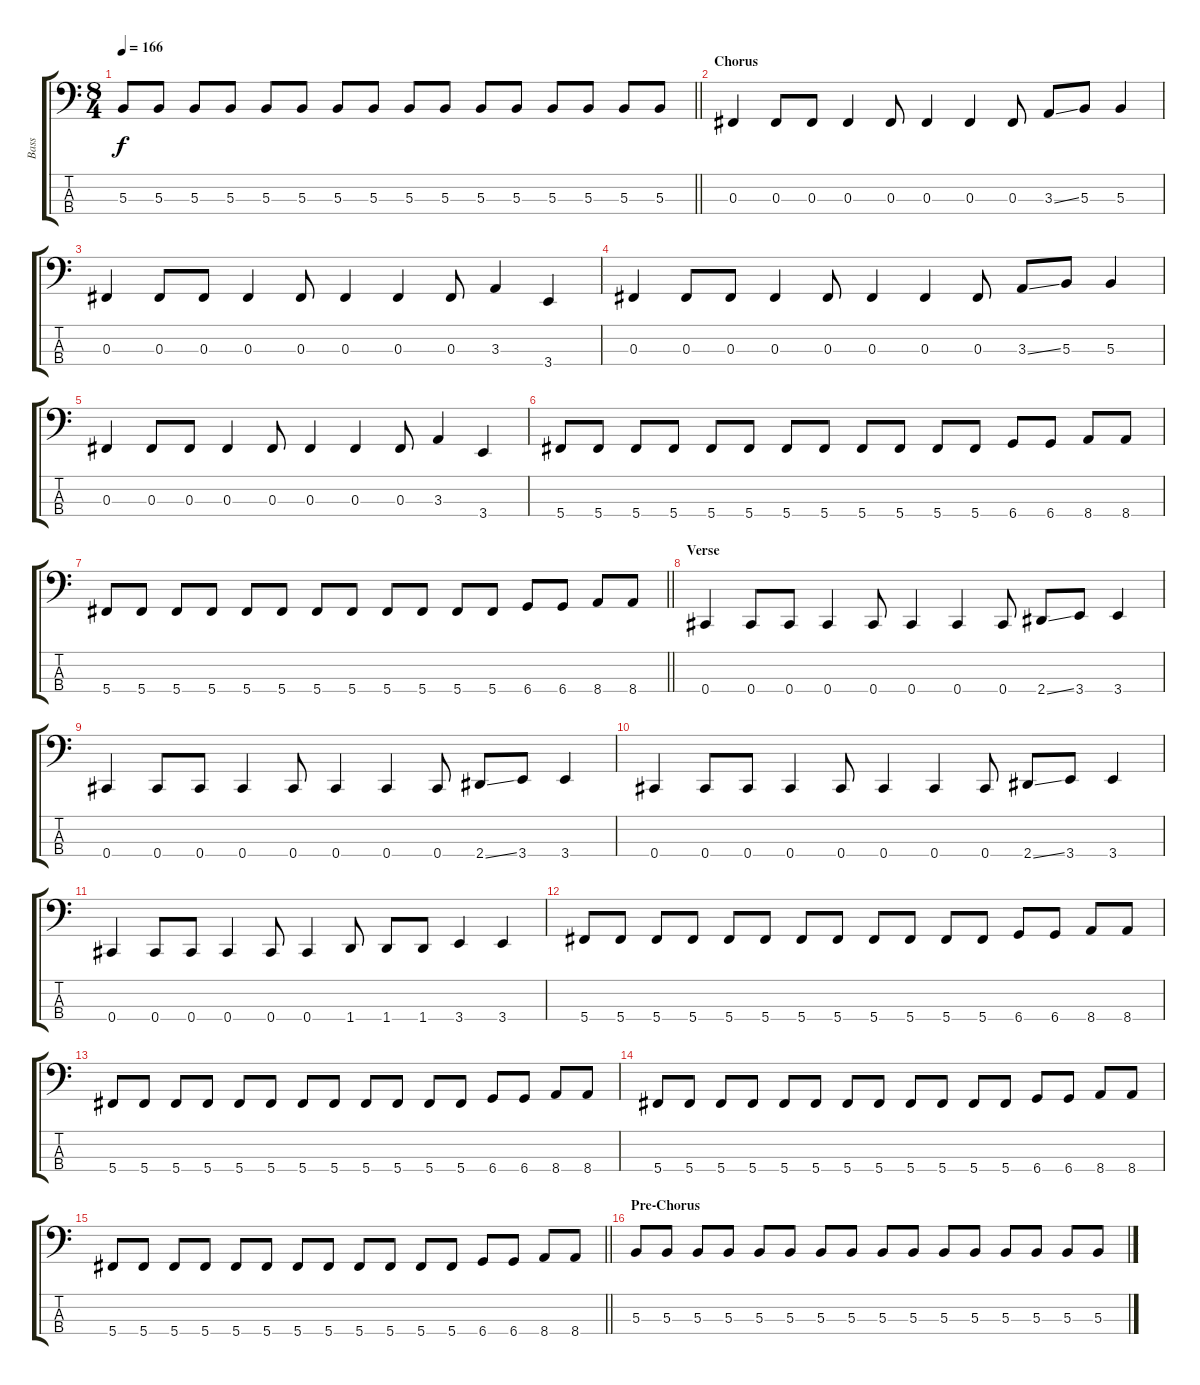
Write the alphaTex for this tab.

\track ("Bass" "Bass") {instrument electricbassfinger}
\staff {score tabs}
\tuning (E2 B1 Gb1 Db1) {hide}
\ts (8 4)
\tempo 166
\clef f4
\barLineRight lightlight
\ks c
5.3.8{dy f} 5.3.8 5.3.8 5.3.8 5.3.8 5.3.8 5.3.8 5.3.8 5.3.8 5.3.8 5.3.8 5.3.8 5.3.8 5.3.8 5.3.8 5.3.8 |
\section ("" "Chorus")
0.3.4 0.3.8 0.3.8 0.3.4 0.3.8 0.3.4 0.3.4 0.3.8 3.3{ss}.8 5.3.8 5.3.4 |
0.3.4 0.3.8 0.3.8 0.3.4 0.3.8 0.3.4 0.3.4 0.3.8 3.3.4 3.4.4 |
0.3.4 0.3.8 0.3.8 0.3.4 0.3.8 0.3.4 0.3.4 0.3.8 3.3{ss}.8 5.3.8 5.3.4 |
0.3.4 0.3.8 0.3.8 0.3.4 0.3.8 0.3.4 0.3.4 0.3.8 3.3.4 3.4.4 |
5.4.8 5.4.8 5.4.8 5.4.8 5.4.8 5.4.8 5.4.8 5.4.8 5.4.8 5.4.8 5.4.8 5.4.8 6.4.8 6.4.8 8.4.8 8.4.8 |
\barLineRight lightlight
5.4.8 5.4.8 5.4.8 5.4.8 5.4.8 5.4.8 5.4.8 5.4.8 5.4.8 5.4.8 5.4.8 5.4.8 6.4.8 6.4.8 8.4.8 8.4.8 |
\section ("" "Verse")
0.4.4 0.4.8 0.4.8 0.4.4 0.4.8 0.4.4 0.4.4 0.4.8 2.4{ss}.8 3.4.8 3.4.4 |
0.4.4 0.4.8 0.4.8 0.4.4 0.4.8 0.4.4 0.4.4 0.4.8 2.4{ss}.8 3.4.8 3.4.4 |
0.4.4 0.4.8 0.4.8 0.4.4 0.4.8 0.4.4 0.4.4 0.4.8 2.4{ss}.8 3.4.8 3.4.4 |
0.4.4 0.4.8 0.4.8 0.4.4 0.4.8 0.4.4 1.4.8 1.4.8 1.4.8 3.4.4 3.4.4 |
5.4.8 5.4.8 5.4.8 5.4.8 5.4.8 5.4.8 5.4.8 5.4.8 5.4.8 5.4.8 5.4.8 5.4.8 6.4.8 6.4.8 8.4.8 8.4.8 |
5.4.8 5.4.8 5.4.8 5.4.8 5.4.8 5.4.8 5.4.8 5.4.8 5.4.8 5.4.8 5.4.8 5.4.8 6.4.8 6.4.8 8.4.8 8.4.8 |
5.4.8 5.4.8 5.4.8 5.4.8 5.4.8 5.4.8 5.4.8 5.4.8 5.4.8 5.4.8 5.4.8 5.4.8 6.4.8 6.4.8 8.4.8 8.4.8 |
\barLineRight lightlight
5.4.8 5.4.8 5.4.8 5.4.8 5.4.8 5.4.8 5.4.8 5.4.8 5.4.8 5.4.8 5.4.8 5.4.8 6.4.8 6.4.8 8.4.8 8.4.8 |
\section ("" "Pre-Chorus")
5.3.8 5.3.8 5.3.8 5.3.8 5.3.8 5.3.8 5.3.8 5.3.8 5.3.8 5.3.8 5.3.8 5.3.8 5.3.8 5.3.8 5.3.8 5.3.8
